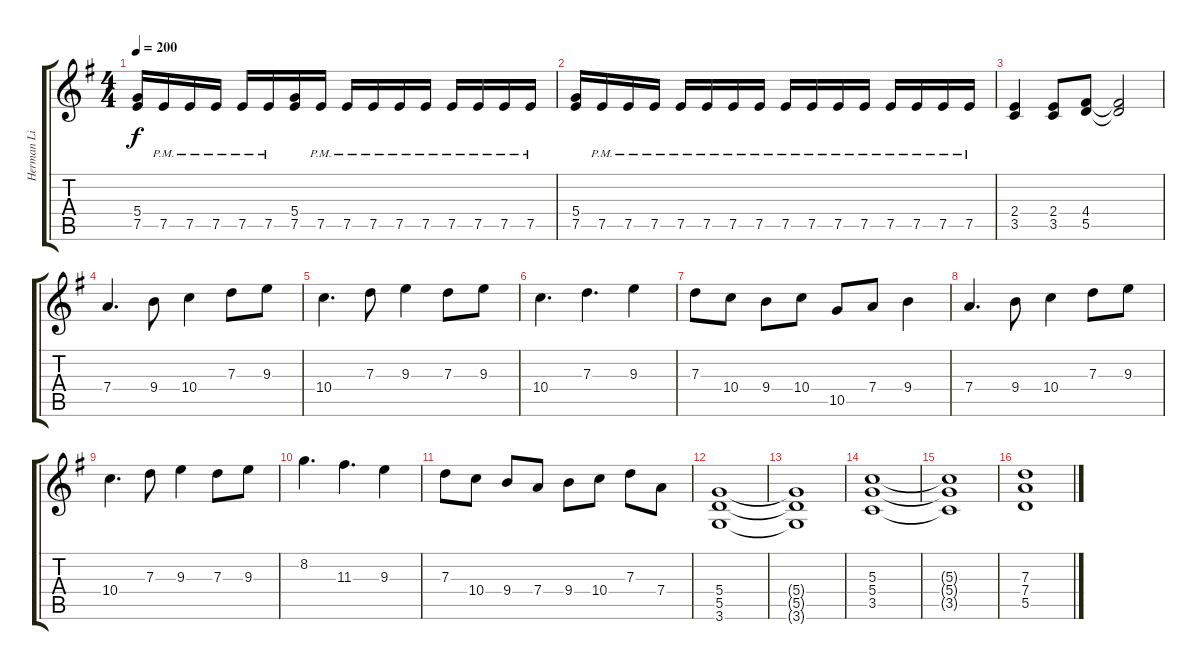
\track ("Herman Li" "Herman Li") {instrument distortionguitar}
\staff {score tabs}
\tuning (E4 B3 G3 D3 A2 E2) {hide}
\ts (4 4)
\tempo 200
\clef g2
\ks g
(5.4 7.5).16{dy f} 7.5{pm}.16 7.5{pm}.16 7.5{pm}.16 7.5{pm}.16 7.5{pm}.16 (5.4 7.5).16 7.5{pm}.16 7.5{pm}.16 7.5{pm}.16 7.5{pm}.16 7.5{pm}.16 7.5{pm}.16 7.5{pm}.16 7.5{pm}.16 7.5{pm}.16 |
(5.4 7.5).16 7.5{pm}.16 7.5{pm}.16 7.5{pm}.16 7.5{pm}.16 7.5{pm}.16 7.5{pm}.16 7.5{pm}.16 7.5{pm}.16 7.5{pm}.16 7.5{pm}.16 7.5{pm}.16 7.5{pm}.16 7.5{pm}.16 7.5{pm}.16 7.5{pm}.16 |
(2.4 3.5).4 (2.4 3.5).8 (4.4 5.5).8 (4.4{t} 5.5{t}).2 |
7.4.4{d} 9.4.8 10.4.4 7.3.8 9.3.8 |
10.4.4{d} 7.3.8 9.3.4 7.3.8 9.3.8 |
10.4.4{d} 7.3.4{d} 9.3.4 |
7.3.8 10.4.8 9.4.8 10.4.8 10.5.8 7.4.8 9.4.4 |
7.4.4{d} 9.4.8 10.4.4 7.3.8 9.3.8 |
10.4.4{d} 7.3.8 9.3.4 7.3.8 9.3.8 |
8.2.4{d} 11.3.4{d} 9.3.4 |
7.3.8 10.4.8 9.4.8 7.4.8 9.4.8 10.4.8 7.3.8 7.4.8 |
(5.4 5.5 3.6).1 |
(5.4{t} 5.5{t} 3.6{t}).1 |
(5.3 5.4 3.5).1 |
(5.3{t} 5.4{t} 3.5{t}).1 |
(7.3 7.4 5.5).1
